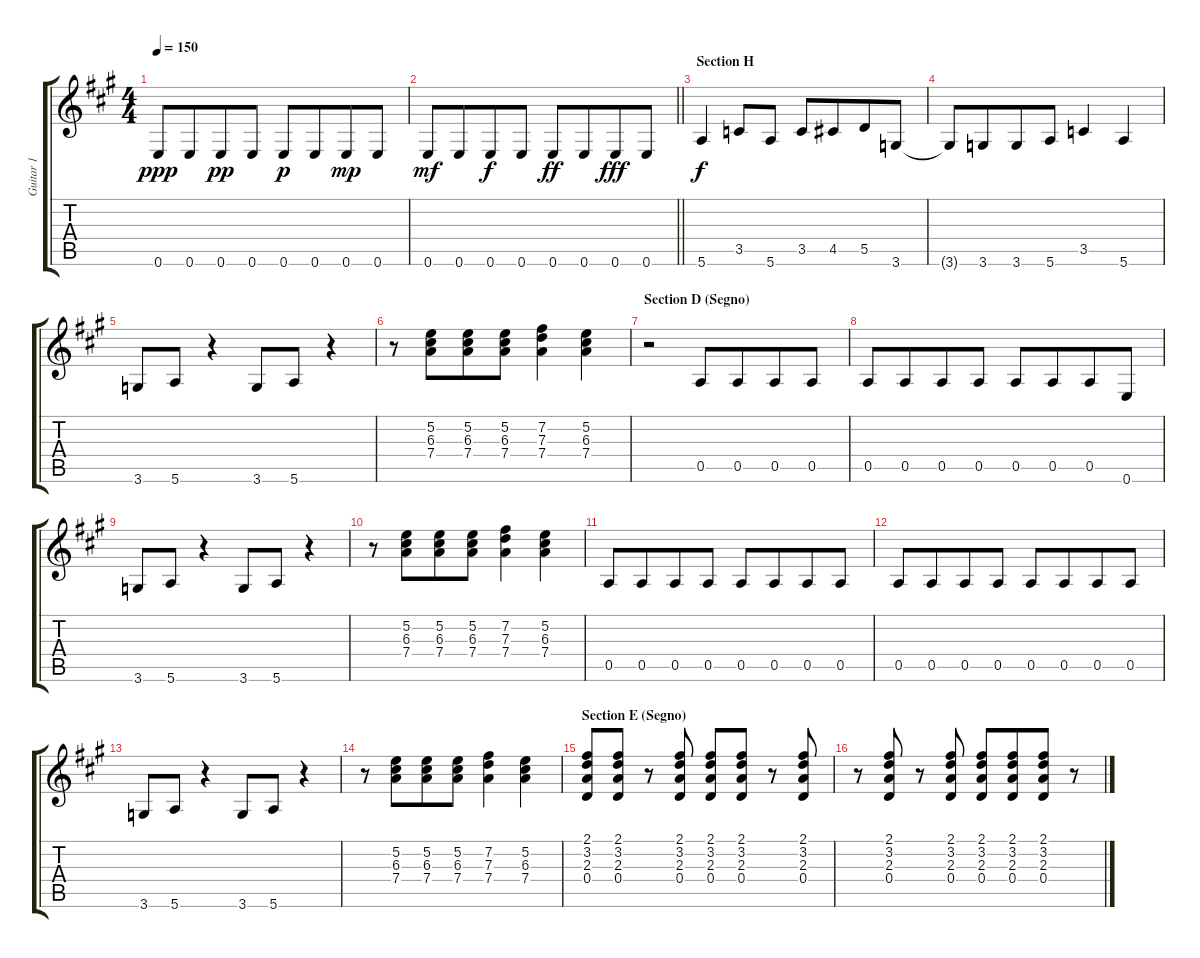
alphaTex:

\track ("Guitar 1" "Guitar 1") {instrument overdrivenguitar}
\staff {score tabs}
\tuning (E4 B3 G3 D3 A2 E2) {hide}
\ts (4 4)
\tempo 150
\clef g2
\ks a
0.6.8{dy ppp} 0.6.8{beam merge} 0.6.8{dy pp} 0.6.8 0.6.8{dy p} 0.6.8{beam merge} 0.6.8{dy mp} 0.6.8 |
\barLineRight lightlight
0.6.8{dy mf} 0.6.8{beam merge} 0.6.8{dy f} 0.6.8 0.6.8{dy ff} 0.6.8{beam merge} 0.6.8{dy fff} 0.6.8 |
\section ("" "Section H")
5.6.4{dy f} 3.5.8 5.6.8 3.5.8 4.5.8{beam merge} 5.5.8 3.6.8 |
3.6{t}.8 3.6.8{beam merge} 3.6.8 5.6.8 3.5.4 5.6.4 |
3.6.8 5.6.8 r.4 3.6.8 5.6.8 r.4 |
r.8 (5.2 6.3 7.4).8{beam merge} (5.2 6.3 7.4).8 (5.2 6.3 7.4).8 (7.2 7.3 7.4).4 (5.2 6.3 7.4).4 |
\section ("" "Section D (Segno)")
r.2 0.5.8 0.5.8{beam merge} 0.5.8 0.5.8 |
0.5.8 0.5.8{beam merge} 0.5.8 0.5.8 0.5.8 0.5.8{beam merge} 0.5.8 0.6.8 |
3.6.8 5.6.8 r.4 3.6.8 5.6.8 r.4 |
r.8 (5.2 6.3 7.4).8{beam merge} (5.2 6.3 7.4).8 (5.2 6.3 7.4).8 (7.2 7.3 7.4).4 (5.2 6.3 7.4).4 |
0.5.8 0.5.8{beam merge} 0.5.8 0.5.8 0.5.8 0.5.8{beam merge} 0.5.8 0.5.8 |
0.5.8 0.5.8{beam merge} 0.5.8 0.5.8 0.5.8 0.5.8{beam merge} 0.5.8 0.5.8 |
3.6.8 5.6.8 r.4 3.6.8 5.6.8 r.4 |
r.8 (5.2 6.3 7.4).8{beam merge} (5.2 6.3 7.4).8 (5.2 6.3 7.4).8 (7.2 7.3 7.4).4 (5.2 6.3 7.4).4 |
\section ("" "Section E (Segno)")
(2.1 3.2 2.3 0.4).8{beam Up} (2.1 3.2 2.3 0.4).8{beam Up} r.8 (2.1 3.2 2.3 0.4).8{beam Up} (2.1 3.2 2.3 0.4).8{beam Up} (2.1 3.2 2.3 0.4).8{beam Up} r.8 (2.1 3.2 2.3 0.4).8{beam Up} |
r.8 (2.1 3.2 2.3 0.4).8{beam Up} r.8 (2.1 3.2 2.3 0.4).8{beam Up} (2.1 3.2 2.3 0.4).8{beam Up} (2.1 3.2 2.3 0.4).8{beam Up beam merge} (2.1 3.2 2.3 0.4).8{beam Up} r.8
